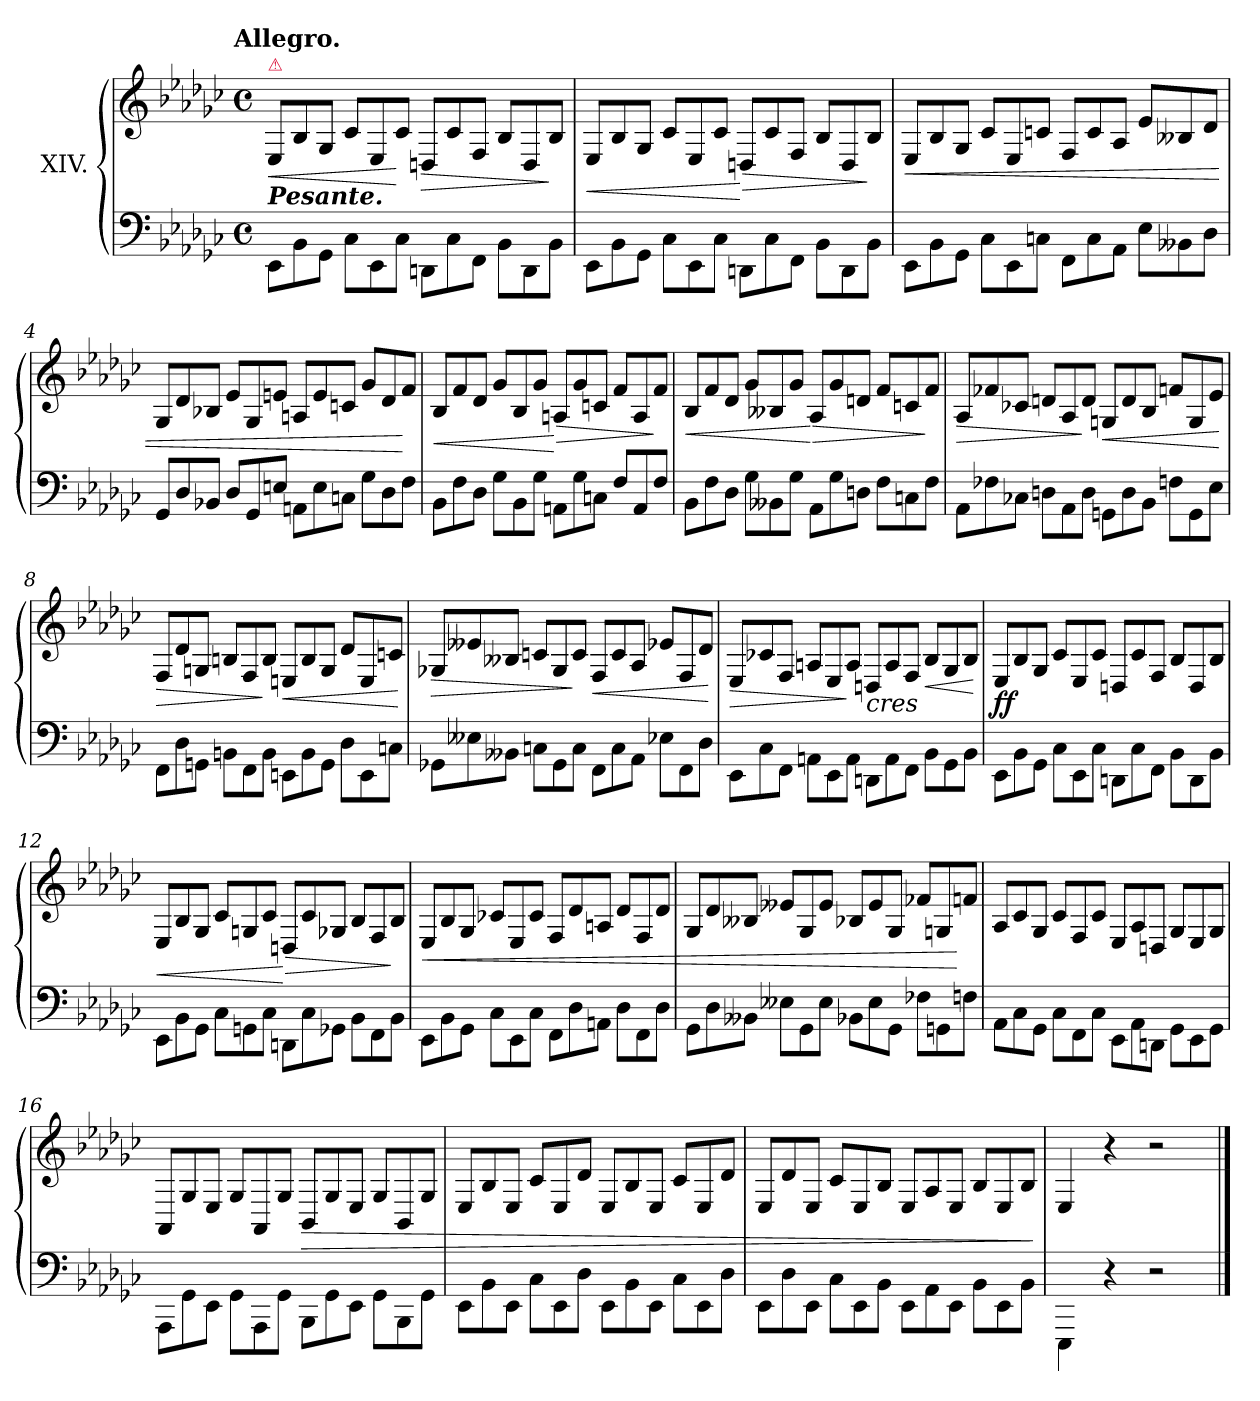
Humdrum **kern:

**kern	**kern	**dynam
*part1	*part1	*part1
*staff2	*staff1	*staff1/2
*I"XIV.	*	*
*clefF4	*clefG2	*
*k[b-e-a-d-g-c-]	*k[b-e-a-d-g-c-]	*
*e-:	*e-:	*
!!LO:TX:omd:t=Allegro.
*M4/4	*M4/4	*
*met(c)	*met(c)	*
*MM180	*MM180	*
*Xtuplet	*Xtuplet	*
=1	=1	=1
!	!LO:TX:a:color=crimson:t=⚠	!
!LO:TX:a:Bi:t=Pesante.	!	!
12EE-\L	12E-/L	<
12BB-\	12B-/	.
12GG-\J	12G-/J	.
12C-\L	12c-/L	.
12EE-\	12E-/	.
12C-\J	12c-/J	[
12DDn\L	12Dn/L	>
12C-\	12c-/	.
12FF\J	12F/J	.
12BB-\L	12B-/L	.
12DD\	12D/	.
12BB-\J	12B-/J	]
=2	=2	=2
12EE-\L	12E-/L	<
12BB-\	12B-/	.
12GG-\J	12G-/J	.
12C-\L	12c-/L	.
12EE-\	12E-/	.
12C-\J	12c-/J	.
12DDn\L	12Dn/L	[ >
12C-\	12c-/	.
12FF\J	12F/J	.
12BB-\L	12B-/L	.
12DD\	12D/	.
12BB-\J	12B-/J	]
=3	=3	=3
12EE-\L	12E-/L	<
12BB-\	12B-/	.
12GG-\J	12G-/J	.
12C-\L	12c-/L	.
12EE-\	12E-/	.
12Cn\J	12cn/J	.
12FF\L	12F/L	.
12C\	12c/	.
12AA-\J	12A-/J	.
12E-\L	12e-L	.
12BB--X\	12B--X	.
12D-\J	12d-J	.
=4	=4	=4
12GG-L	12G-L	.
12D-	12d-	.
12BB-XJ	12B-XJ	.
12D-L	12e-L	.
12GG-	12G-	.
12EnJ	12enJ	.
12AAn\L	12AnL	.
12E\	12e	.
12Cn\J	12cnJ	.
12G-L	12g-L	.
12D-	12d-	.
12FJ	12fJ	[
=5	=5	=5
12BB-L	12B-L	<
12F	12f	.
12D-J	12d-J	.
12G-L	12g-L	.
12BB-	12B-	.
12G-J	12g-J	.
12AAn\L	12AnL	[ >
12G-\	12g-	.
12Cn\J	12cnJ	.
12FL	12fL	.
12AA	12A	.
12FJ	12fJ	]
=6	=6	=6
12BB-L	12B-L	<
12F	12f	.
12D-J	12d-J	.
12G-L	12g-L	.
12BB--X	12B--X	.
12G-J	12g-J	.
12AA-L	12A-L	[ >
12G-	12g-	.
12DnJ	12dnJ	.
12FL	12fL	.
12Cn	12cn	.
12FJ	12fJ	]
=7	=7	=7
12AA-\L	12A-L	>
12F-X\	12f-X	.
12C-X\J	12c-XJ	.
12Dn\L	12dnL	.
12AA-\	12A-	.
12D\J	12dJ	]
12GGn\L	12GnL	<
12D\	12d	.
12BB-\J	12B-J	.
12Fn\L	12fnL	.
12GG\	12G	.
12E-\J	12e-J	.
.	.	[
=8	=8	=8
12FF\L	12F/L	>
12D-\	12d-/	.
12GGn\J	12Gn/J	.
12BBn\L	12Bn/L	.
12FF\	12F/	.
12BB\J	12B/J	]
12EEn\L	12En/L	<
12BB\	12B/	.
12GG\J	12G/J	.
12D-\L	12d-/L	.
12EE\	12E/	.
12Cn\J	12cn/J	.
.	.	[
=9	=9	=9
12GG-XL	12G-XL	>
12E--X\	12e--X/	.
12BB--X\J	12B--X/J	.
12Cn\L	12cn/L	.
12GG-\	12G-/	.
12C\J	12c/J	]
12FF\L	12F/L	<
12C\	12c/	.
12AA-\J	12A-/J	.
12E-XL	12e-XL	.
12FF\	12F/	.
12D-\J	12d-/J	.
.	.	[
=10	=10	=10
12EE-\L	12E-/L	>
12C-	12c-X	.
12FF\J	12F/J	.
12AAn\L	12An/L	.
12EE-\	12E-/	.
12AA\J	12A/J	]
!	!LO:TX:c:i:t=cres	!
12DDn\L	12Dn/L	.
12AA\	12A/	.
12FF\J	12F/J	.
12BB-\L	12B-/L	<
12GG-\	12G-/	.
12BB-\J	12B-/J	.
.	.	[
=11	=11	=11
12EE-\L	12E-/L	ff
12BB-\	12B-/	.
12GG-\J	12G-/J	.
12C-\L	12c-/L	.
12EE-\	12E-/	.
12C-\J	12c-/J	.
12DDn\L	12Dn/L	.
12C-\	12c-/	.
12FF\J	12F/J	.
12BB-\L	12B-/L	.
12DD\	12D/	.
12BB-\J	12B-/J	.
=12	=12	=12
12EE-\L	12E-/L	<
12BB-\	12B-/	.
12GG-\J	12G-/J	.
12C-\L	12c-/L	.
12GGn\	12Gn/	.
12C-\J	12c-/J	.
12DDn\L	12Dn/L	[ >
12C-\	12c-/	.
12GG-XJ	12G-XJ	.
12BB-\L	12B-/L	.
12FF\	12F/	.
12BB-\J	12B-/J	]
=13	=13	=13
12EE-\L	12E-/L	<
12BB-\	12B-/	.
12GG-\J	12G-/J	.
12C-L	12c-XL	.
12EE-\	12E-/	.
12C-\J	12c-/J	.
12FF\L	12F/L	.
12D-\	12d-/	.
12AAn\J	12An/J	.
12D-\L	12d-/L	.
12FF\	12F/	.
12D-\J	12d-/J	.
=14	=14	=14
12GG-\L	12G-/L	.
12D-\	12d-/	.
12BB--X\J	12B--X/J	.
12E--X\L	12e--X/L	.
12GG-\	12G-/	.
12E--\J	12e--/J	.
12BB-j\L	12B-XL	.
12E--\	12e--/	.
12GG-\J	12G-/J	.
12F-XL	12f-XL	.
12GGn\	12Gn/	.
12Fn\J	12fn/J	[
=15	=15	=15
12AA-\L	12A-/L	.
12C-\	12c-/	.
12GG-\J	12G-/J	.
12C-\L	12c-/L	.
12FF\	12F/	.
12C-\J	12c-/J	.
12EE-\L	12E-/L	.
12AA-\	12A-/	.
12DDn\J	12Dn/J	.
12GG-\L	12G-/L	.
12EE-\	12E-/	.
12GG-\J	12G-/J	.
=16	=16	=16
12AAA-\L	12AA-/L	.
12GG-\	12G-/	.
12EE-\J	12E-/J	.
12GG-\L	12G-/L	.
12AAA-\	12AA-/	.
12GG-\J	12G-/J	.
12BBB-\L	12BB-/L	>
12GG-\	12G-/	.
12EE-\J	12E-/J	.
12GG-\L	12G-/L	.
12BBB-\	12BB-/	.
12GG-\J	12G-/J	.
=17	=17	=17
12EE-\L	12E-/L	.
12BB-\	12B-/	.
12EE-\J	12E-/J	.
12C-\L	12c-/L	.
12EE-\	12E-/	.
12D-\J	12d-/J	.
12EE-\L	12E-/L	.
12BB-\	12B-/	.
12EE-\J	12E-/J	.
12C-\L	12c-/L	.
12EE-\	12E-/	.
12D-\J	12d-/J	.
=18	=18	=18
12EE-\L	12E-/L	.
12D-\	12d-/	.
12EE-\J	12E-/J	.
12C-\L	12c-/L	.
12EE-\	12E-/	.
12BB-\J	12B-/J	.
12EE-\L	12E-/L	.
12AA-\	12A-/	.
12EE-\J	12E-/J	.
12BB-\L	12B-/L	.
12EE-\	12E-/	.
12BB-\J	12B-/J	.
.	.	]
=19	=19	=19
4EEE-\	4E-/	.
4r	4r	.
2r	2r	.
==	==	==
*-	*-	*-
